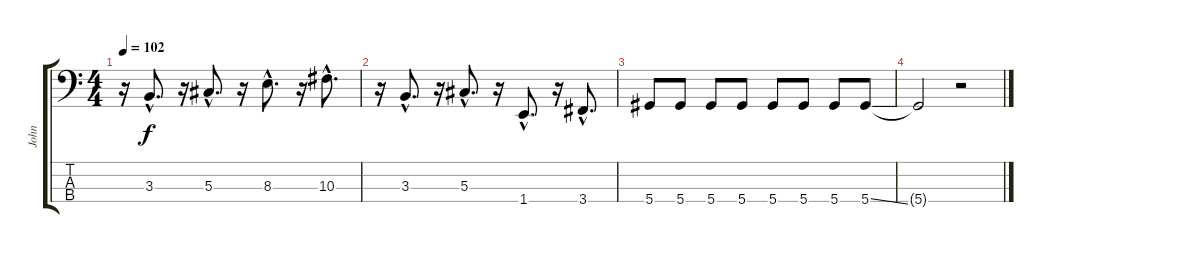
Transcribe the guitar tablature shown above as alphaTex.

\track ("John" "John") {instrument electricbassfinger}
\staff {score tabs}
\tuning (Gb2 Db2 Ab1 Eb1) {hide}
\ts (4 4)
\tempo 102
\clef f4
\ks c
r.16{dy f} 3.3{hac}.8{d} r.16 5.3{hac}.8{d} r.16 8.3{hac}.8{d} r.16 10.3{hac}.8{d} |
r.16 3.3{hac}.8{d} r.16 5.3{hac}.8{d} r.16 1.4{hac}.8{d} r.16 3.4{hac}.8{d} |
5.4.8 5.4.8 5.4.8 5.4.8 5.4.8 5.4.8 5.4.8 5.4{ss}.8 |
5.4{t}.2 r.2
